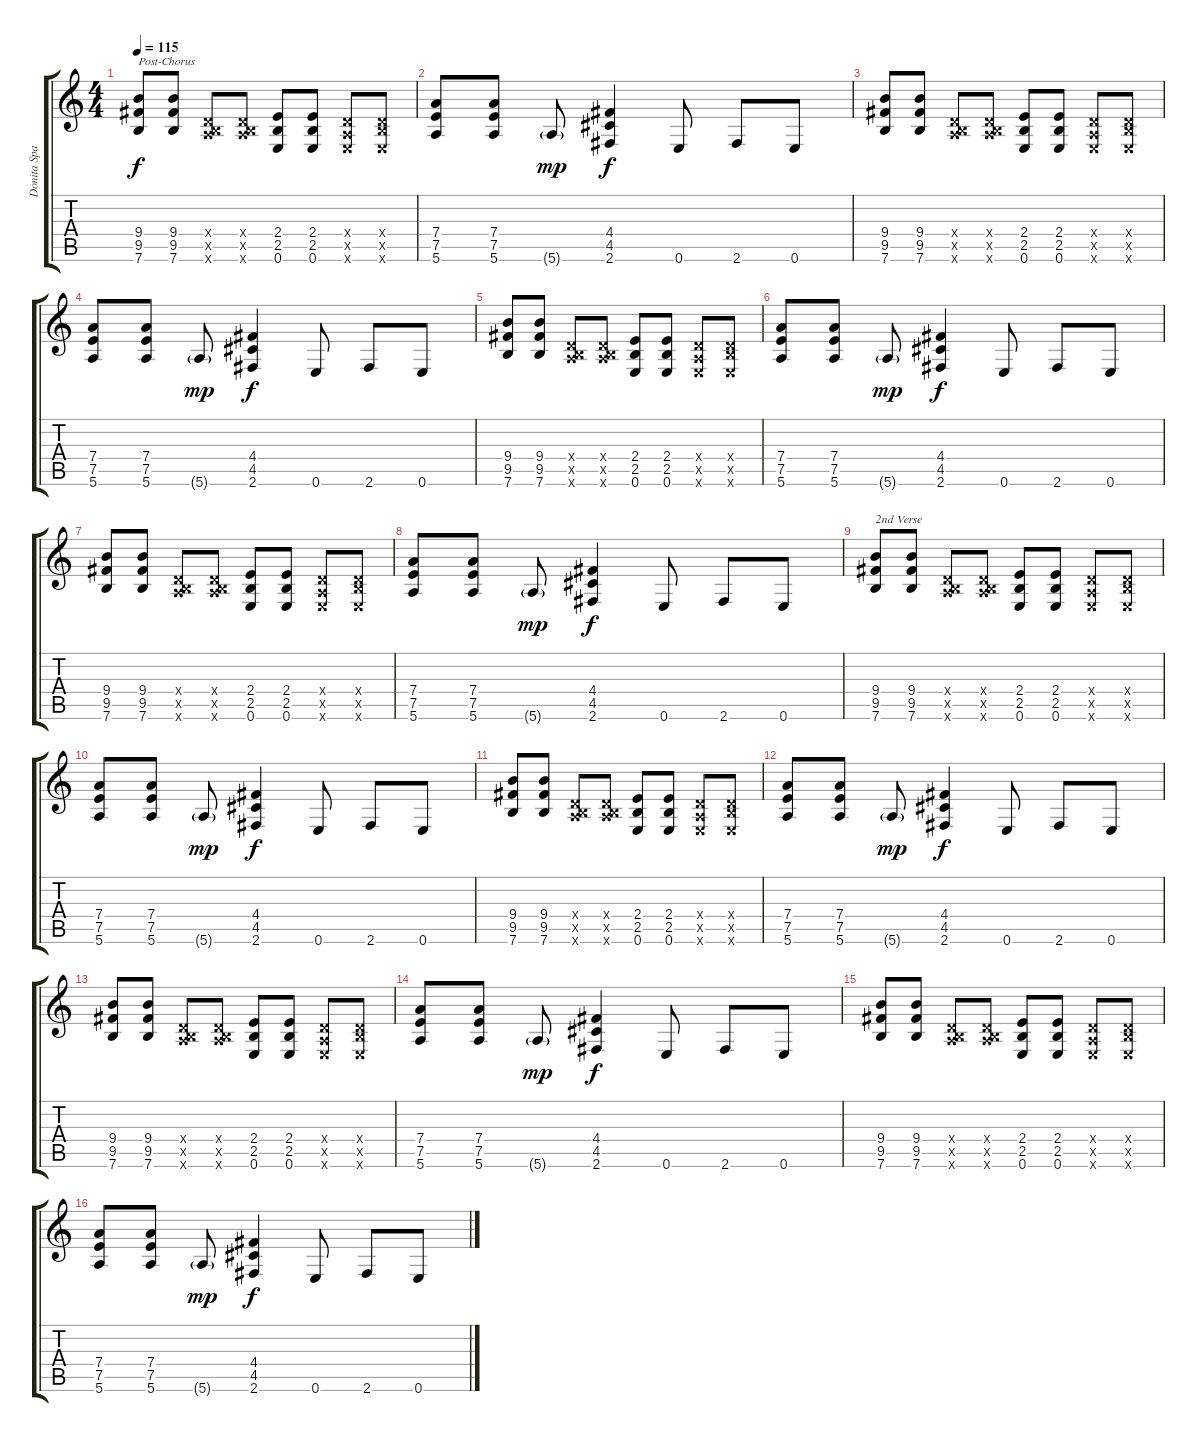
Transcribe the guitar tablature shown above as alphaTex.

\track ("Donita Sparks" "Donita Spa") {instrument distortionguitar}
\staff {score tabs}
\tuning (E4 B3 G3 D3 A2 E2) {hide}
\ts (4 4)
\tempo 115
\clef g2
\ks c
(9.4 9.5 7.6).8{txt "Post-Chorus" dy f} (9.4 9.5 7.6).8 (0.4{x} 0.5{x} 7.6{x}).8 (0.4{x} 0.5{x} 7.6{x}).8 (2.4 2.5 0.6).8 (2.4 2.5 0.6).8 (0.4{x} 0.5{x} 0.6{x}).8 (0.4{x} 2.5{x} 0.6{x}).8 |
(7.4 7.5 5.6).8 (7.4 7.5 5.6).8 5.6{g}.8{dy mp} (4.4 4.5 2.6).4{dy f} 0.6.8 2.6.8 0.6.8 |
(9.4 9.5 7.6).8 (9.4 9.5 7.6).8 (0.4{x} 0.5{x} 7.6{x}).8 (0.4{x} 0.5{x} 7.6{x}).8 (2.4 2.5 0.6).8 (2.4 2.5 0.6).8 (0.4{x} 0.5{x} 0.6{x}).8 (0.4{x} 2.5{x} 0.6{x}).8 |
(7.4 7.5 5.6).8 (7.4 7.5 5.6).8 5.6{g}.8{dy mp} (4.4 4.5 2.6).4{dy f} 0.6.8 2.6.8 0.6.8 |
(9.4 9.5 7.6).8 (9.4 9.5 7.6).8 (0.4{x} 0.5{x} 7.6{x}).8 (0.4{x} 0.5{x} 7.6{x}).8 (2.4 2.5 0.6).8 (2.4 2.5 0.6).8 (0.4{x} 0.5{x} 0.6{x}).8 (0.4{x} 2.5{x} 0.6{x}).8 |
(7.4 7.5 5.6).8 (7.4 7.5 5.6).8 5.6{g}.8{dy mp} (4.4 4.5 2.6).4{dy f} 0.6.8 2.6.8 0.6.8 |
(9.4 9.5 7.6).8 (9.4 9.5 7.6).8 (0.4{x} 0.5{x} 7.6{x}).8 (0.4{x} 0.5{x} 7.6{x}).8 (2.4 2.5 0.6).8 (2.4 2.5 0.6).8 (0.4{x} 0.5{x} 0.6{x}).8 (0.4{x} 2.5{x} 0.6{x}).8 |
(7.4 7.5 5.6).8 (7.4 7.5 5.6).8 5.6{g}.8{dy mp} (4.4 4.5 2.6).4{dy f} 0.6.8 2.6.8 0.6.8 |
(9.4 9.5 7.6).8{txt "2nd Verse"} (9.4 9.5 7.6).8 (0.4{x} 0.5{x} 7.6{x}).8 (0.4{x} 0.5{x} 7.6{x}).8 (2.4 2.5 0.6).8 (2.4 2.5 0.6).8 (0.4{x} 0.5{x} 0.6{x}).8 (0.4{x} 2.5{x} 0.6{x}).8 |
(7.4 7.5 5.6).8 (7.4 7.5 5.6).8 5.6{g}.8{dy mp} (4.4 4.5 2.6).4{dy f} 0.6.8 2.6.8 0.6.8 |
(9.4 9.5 7.6).8 (9.4 9.5 7.6).8 (0.4{x} 0.5{x} 7.6{x}).8 (0.4{x} 0.5{x} 7.6{x}).8 (2.4 2.5 0.6).8 (2.4 2.5 0.6).8 (0.4{x} 0.5{x} 0.6{x}).8 (0.4{x} 2.5{x} 0.6{x}).8 |
(7.4 7.5 5.6).8 (7.4 7.5 5.6).8 5.6{g}.8{dy mp} (4.4 4.5 2.6).4{dy f} 0.6.8 2.6.8 0.6.8 |
(9.4 9.5 7.6).8 (9.4 9.5 7.6).8 (0.4{x} 0.5{x} 7.6{x}).8 (0.4{x} 0.5{x} 7.6{x}).8 (2.4 2.5 0.6).8 (2.4 2.5 0.6).8 (0.4{x} 0.5{x} 0.6{x}).8 (0.4{x} 2.5{x} 0.6{x}).8 |
(7.4 7.5 5.6).8 (7.4 7.5 5.6).8 5.6{g}.8{dy mp} (4.4 4.5 2.6).4{dy f} 0.6.8 2.6.8 0.6.8 |
(9.4 9.5 7.6).8 (9.4 9.5 7.6).8 (0.4{x} 0.5{x} 7.6{x}).8 (0.4{x} 0.5{x} 7.6{x}).8 (2.4 2.5 0.6).8 (2.4 2.5 0.6).8 (0.4{x} 0.5{x} 0.6{x}).8 (0.4{x} 2.5{x} 0.6{x}).8 |
(7.4 7.5 5.6).8 (7.4 7.5 5.6).8 5.6{g}.8{dy mp} (4.4 4.5 2.6).4{dy f} 0.6.8 2.6.8 0.6.8
